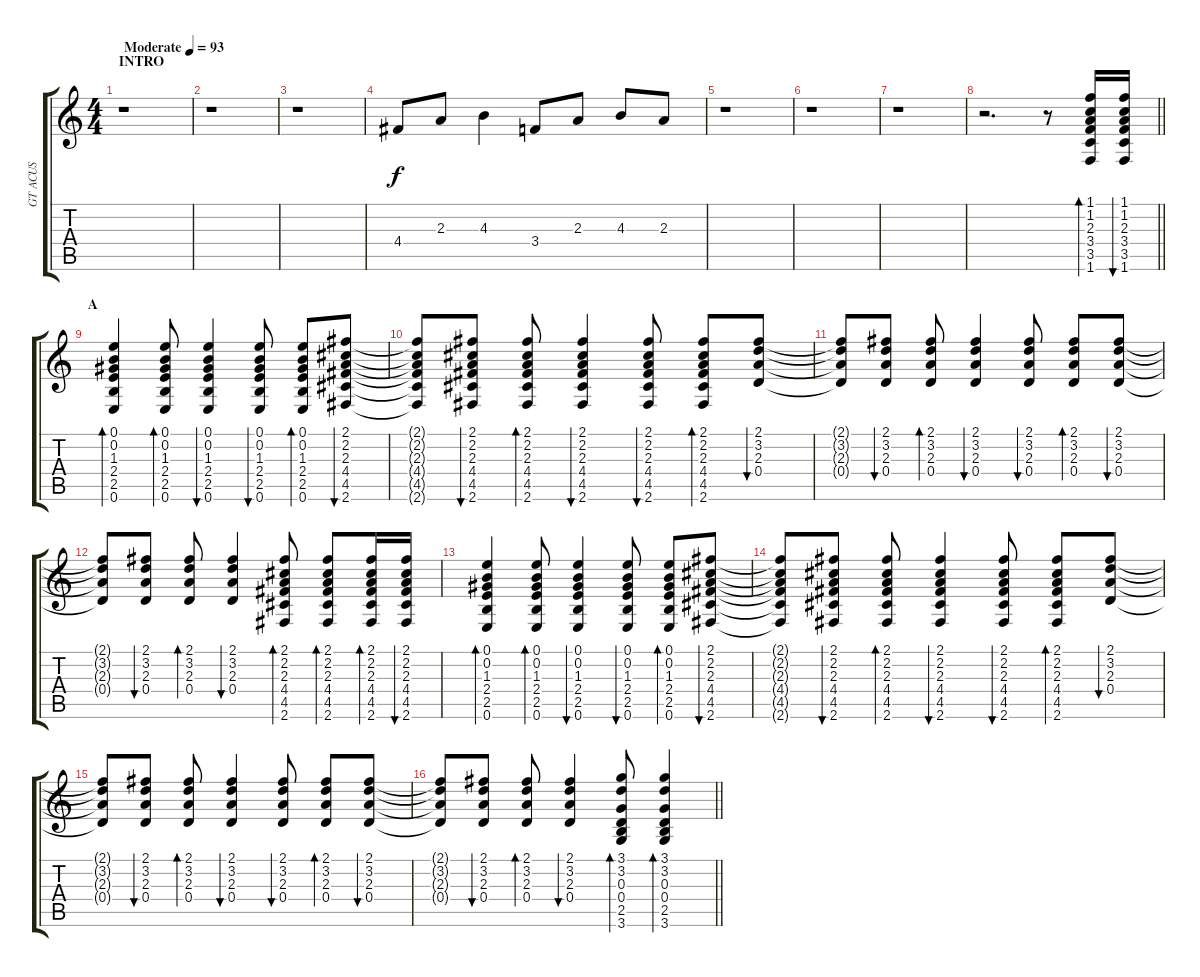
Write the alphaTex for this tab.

\track ("GT ACUS" "GT ACUS") {instrument acousticguitarsteel}
\staff {score tabs}
\tuning (E4 B3 G3 D3 A2 E2) {hide}
\ts (4 4)
\section ("" "INTRO")
\tempo (93 "Moderate")
\clef g2
\ks c
r.1{dy f instrument acousticguitarsteel} |
r.1 |
r.1 |
4.4.8 2.3.8 4.3.4 3.4.8 2.3.8 4.3.8 2.3.8 |
r.1 |
r.1 |
r.1 |
\barLineRight lightlight
r.2{d} r.8 (1.1 1.2 2.3 3.4 3.5 1.6).16{bd 30} (1.1 1.2 2.3 3.4 3.5 1.6).16{bu 30} |
\section ("" "A")
(0.1 0.2 1.3 2.4 2.5 0.6).4{bd 30} (0.1 0.2 1.3 2.4 2.5 0.6).8{bd 30} (0.1 0.2 1.3 2.4 2.5 0.6).4{bu 30} (0.1 0.2 1.3 2.4 2.5 0.6).8{bu 30} (0.1 0.2 1.3 2.4 2.5 0.6).8{bd 30} (2.1 2.2 2.3 4.4 4.5 2.6).8{bu 30} |
(2.1{t} 2.2{t} 2.3{t} 4.4{t} 4.5{t} 2.6{t}).8 (2.1 2.2 2.3 4.4 4.5 2.6).8{bu 30} (2.1 2.2 2.3 4.4 4.5 2.6).8{bd 30} (2.1 2.2 2.3 4.4 4.5 2.6).4{bu 30} (2.1 2.2 2.3 4.4 4.5 2.6).8{bu 30} (2.1 2.2 2.3 4.4 4.5 2.6).8{bd 30} (2.1 3.2 2.3 0.4).8{bu 30} |
(2.1{t} 3.2{t} 2.3{t} 0.4{t}).8 (2.1 3.2 2.3 0.4).8{bu 30} (2.1 3.2 2.3 0.4).8{bd 30} (2.1 3.2 2.3 0.4).4{bu 30} (2.1 3.2 2.3 0.4).8{bu 30} (2.1 3.2 2.3 0.4).8{bd 30} (2.1 3.2 2.3 0.4).8{bu 30} |
(2.1{t} 3.2{t} 2.3{t} 0.4{t}).8 (2.1 3.2 2.3 0.4).8{bu 30} (2.1 3.2 2.3 0.4).8{bd 30} (2.1 3.2 2.3 0.4).4{bu 30} (2.1 2.2 2.3 4.4 4.5 2.6).8{bd 30} (2.1 2.2 2.3 4.4 4.5 2.6).8{bd 30} (2.1 2.2 2.3 4.4 4.5 2.6).16{bd 30} (2.1 2.2 2.3 4.4 4.5 2.6).16{bu 30} |
(0.1 0.2 1.3 2.4 2.5 0.6).4{bd 30} (0.1 0.2 1.3 2.4 2.5 0.6).8{bd 30} (0.1 0.2 1.3 2.4 2.5 0.6).4{bu 30} (0.1 0.2 1.3 2.4 2.5 0.6).8{bu 30} (0.1 0.2 1.3 2.4 2.5 0.6).8{bd 30} (2.1 2.2 2.3 4.4 4.5 2.6).8{bu 30} |
(2.1{t} 2.2{t} 2.3{t} 4.4{t} 4.5{t} 2.6{t}).8 (2.1 2.2 2.3 4.4 4.5 2.6).8{bu 30} (2.1 2.2 2.3 4.4 4.5 2.6).8{bd 30} (2.1 2.2 2.3 4.4 4.5 2.6).4{bu 30} (2.1 2.2 2.3 4.4 4.5 2.6).8{bu 30} (2.1 2.2 2.3 4.4 4.5 2.6).8{bd 30} (2.1 3.2 2.3 0.4).8{bu 30} |
(2.1{t} 3.2{t} 2.3{t} 0.4{t}).8 (2.1 3.2 2.3 0.4).8{bu 30} (2.1 3.2 2.3 0.4).8{bd 30} (2.1 3.2 2.3 0.4).4{bu 30} (2.1 3.2 2.3 0.4).8{bu 30} (2.1 3.2 2.3 0.4).8{bd 30} (2.1 3.2 2.3 0.4).8{bu 30} |
\barLineRight lightlight
(2.1{t} 3.2{t} 2.3{t} 0.4{t}).8 (2.1 3.2 2.3 0.4).8{bu 30} (2.1 3.2 2.3 0.4).8{bd 30} (2.1 3.2 2.3 0.4).4{bu 30} (3.1 3.2 0.3 0.4 2.5 3.6).8{bd 30} (3.1 3.2 0.3 0.4 2.5 3.6).4{bd 30}
